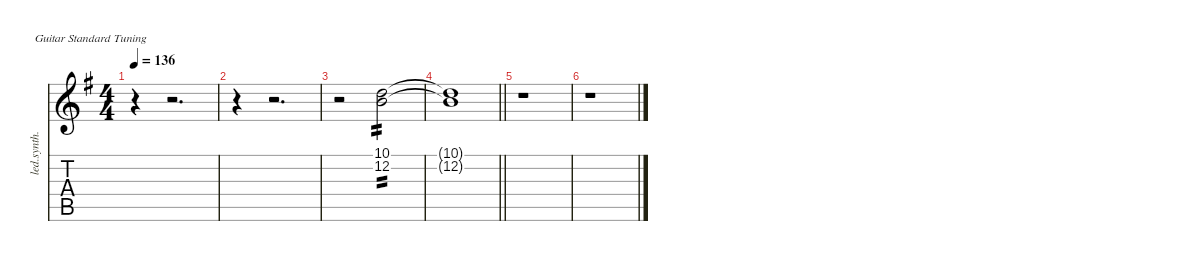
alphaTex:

\defaultSystemsLayout 4
\hideDynamics
\bracketExtendMode nobrackets
\otherSystemsTrackNameOrientation horizontal
\track ("Gtr 1 Overdub" "led.synth.") {instrument lead8bassandlead}
\staff {score tabs}
\tuning (E4 B3 G3 D3 A2 E2)
\ts (4 4)
\tempo 136
\clef g2
\ks g
r.4{dy f beam Down} r.2{d beam Down} |
r.4{beam Down} r.2{d beam Down} |
r.2{beam Down} (10.1{acc forcenatural} 12.2{acc forcenatural}).2{tp 2 beam Down} |
\barLineRight lightlight
(10.1{t acc forcenatural} 12.2{t acc forcenatural}).1{beam Down} |
r.1{beam Down} |
r.1{beam Down}
